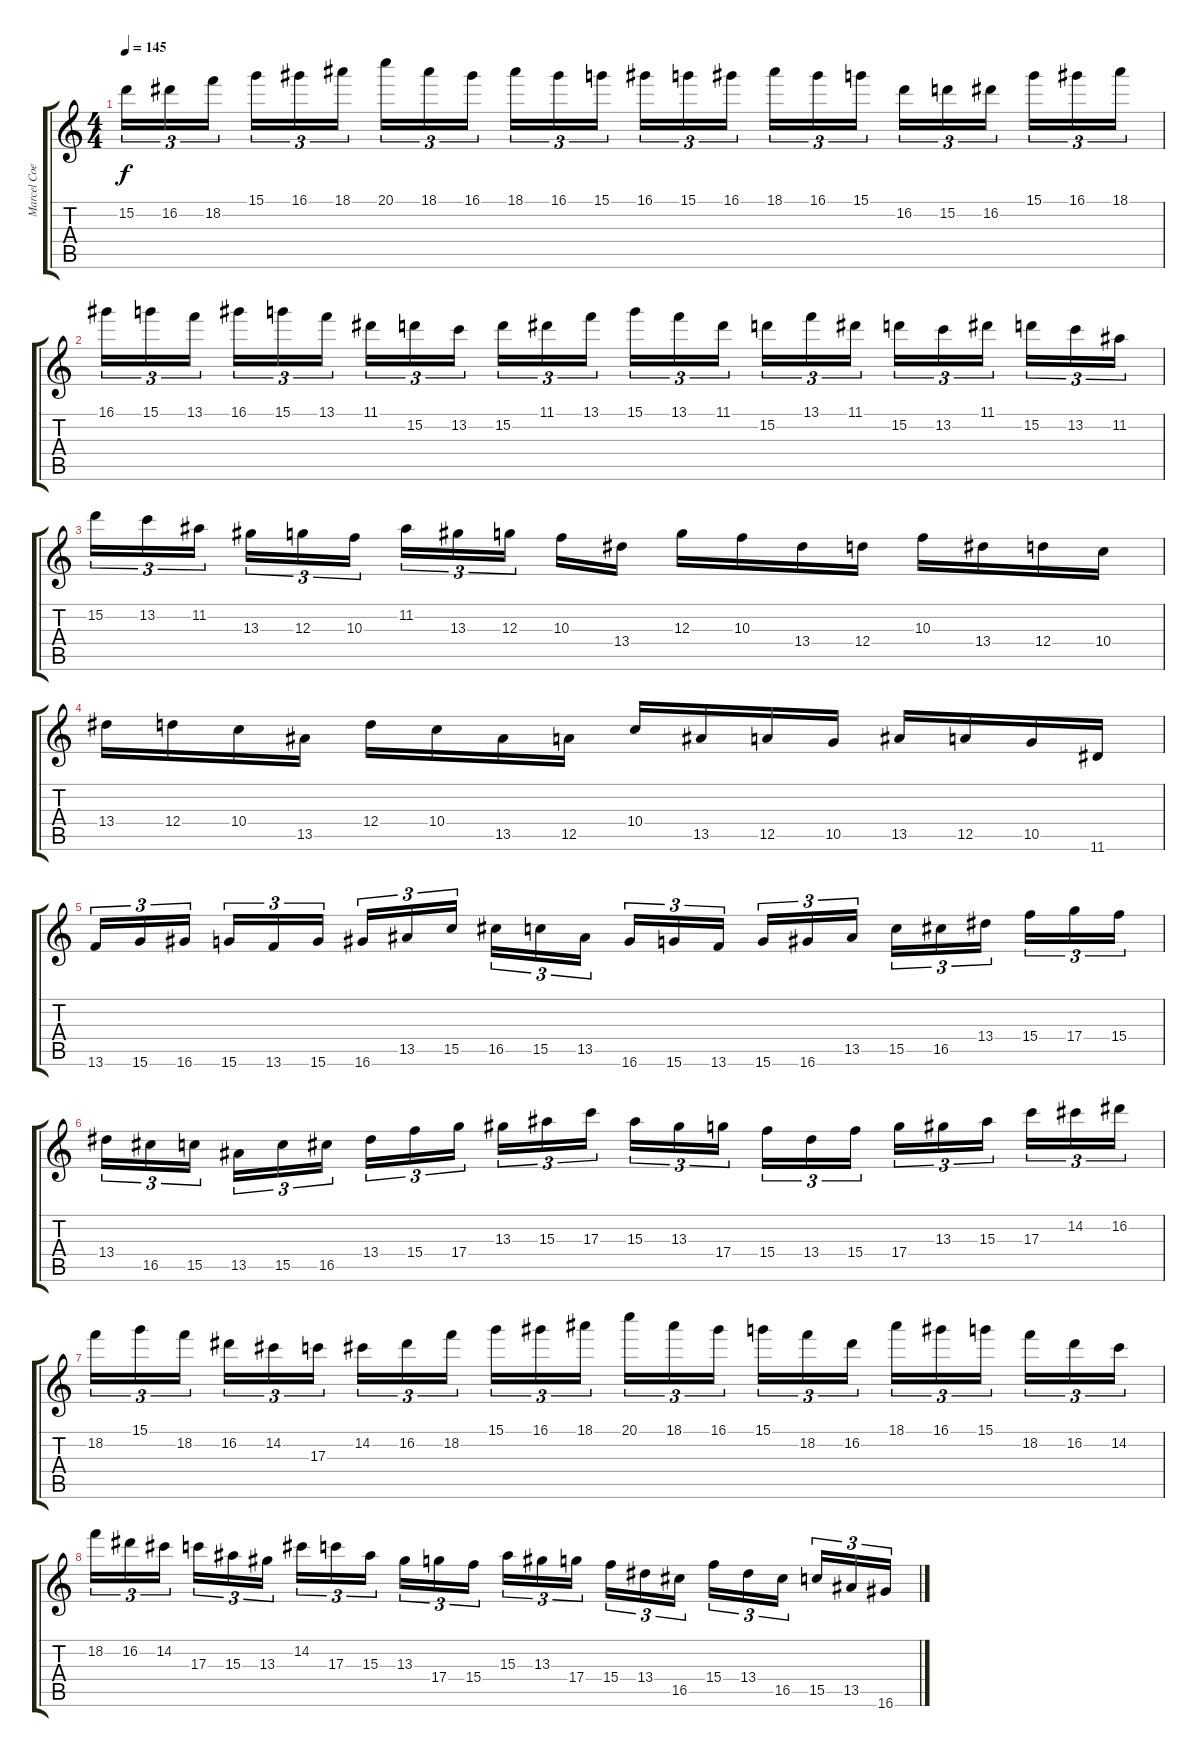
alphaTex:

\track ("Marcel Coenen" "Marcel Coe") {instrument distortionguitar}
\staff {score tabs}
\tuning (E4 B3 G3 D3 A2 E2) {hide}
\ts (4 4)
\tempo 145
\clef g2
\ks c
15.2.16{tu (3 2) dy f} 16.2.16{tu (3 2)} 18.2.16{tu (3 2) beam splitsecondary} 15.1.16{tu (3 2)} 16.1.16{tu (3 2)} 18.1.16{tu (3 2)} 20.1.16{tu (3 2)} 18.1.16{tu (3 2)} 16.1.16{tu (3 2) beam splitsecondary} 18.1.16{tu (3 2)} 16.1.16{tu (3 2)} 15.1.16{tu (3 2)} 16.1.16{tu (3 2)} 15.1.16{tu (3 2)} 16.1.16{tu (3 2) beam splitsecondary} 18.1.16{tu (3 2)} 16.1.16{tu (3 2)} 15.1.16{tu (3 2)} 16.2.16{tu (3 2)} 15.2.16{tu (3 2)} 16.2.16{tu (3 2) beam splitsecondary} 15.1.16{tu (3 2)} 16.1.16{tu (3 2)} 18.1.16{tu (3 2)} |
16.1.16{tu (3 2)} 15.1.16{tu (3 2)} 13.1.16{tu (3 2) beam splitsecondary} 16.1.16{tu (3 2)} 15.1.16{tu (3 2)} 13.1.16{tu (3 2)} 11.1.16{tu (3 2)} 15.2.16{tu (3 2)} 13.2.16{tu (3 2) beam splitsecondary} 15.2.16{tu (3 2)} 11.1.16{tu (3 2)} 13.1.16{tu (3 2)} 15.1.16{tu (3 2)} 13.1.16{tu (3 2)} 11.1.16{tu (3 2) beam splitsecondary} 15.2.16{tu (3 2)} 13.1.16{tu (3 2)} 11.1.16{tu (3 2)} 15.2.16{tu (3 2)} 13.2.16{tu (3 2)} 11.1.16{tu (3 2) beam splitsecondary} 15.2.16{tu (3 2)} 13.2.16{tu (3 2)} 11.2.16{tu (3 2)} |
15.2.16{tu (3 2)} 13.2.16{tu (3 2)} 11.2.16{tu (3 2) beam splitsecondary} 13.3.16{tu (3 2)} 12.3.16{tu (3 2)} 10.3.16{tu (3 2)} 11.2.16{tu (3 2)} 13.3.16{tu (3 2)} 12.3.16{tu (3 2) beam splitsecondary} 10.3.16 13.4.16 12.3.16 10.3.16 13.4.16 12.4.16 10.3.16 13.4.16 12.4.16 10.4.16 |
13.4.16 12.4.16 10.4.16 13.5.16 12.4.16 10.4.16 13.5.16 12.5.16 10.4.16 13.5.16 12.5.16 10.5.16 13.5.16 12.5.16 10.5.16 11.6.16 |
13.6.16{tu (3 2)} 15.6.16{tu (3 2)} 16.6.16{tu (3 2) beam splitsecondary} 15.6.16{tu (3 2)} 13.6.16{tu (3 2)} 15.6.16{tu (3 2)} 16.6.16{tu (3 2)} 13.5.16{tu (3 2)} 15.5.16{tu (3 2) beam splitsecondary} 16.5.16{tu (3 2)} 15.5.16{tu (3 2)} 13.5.16{tu (3 2)} 16.6.16{tu (3 2)} 15.6.16{tu (3 2)} 13.6.16{tu (3 2) beam splitsecondary} 15.6.16{tu (3 2)} 16.6.16{tu (3 2)} 13.5.16{tu (3 2)} 15.5.16{tu (3 2)} 16.5.16{tu (3 2)} 13.4.16{tu (3 2) beam splitsecondary} 15.4.16{tu (3 2)} 17.4.16{tu (3 2)} 15.4.16{tu (3 2)} |
13.4.16{tu (3 2)} 16.5.16{tu (3 2)} 15.5.16{tu (3 2) beam splitsecondary} 13.5.16{tu (3 2)} 15.5.16{tu (3 2)} 16.5.16{tu (3 2)} 13.4.16{tu (3 2)} 15.4.16{tu (3 2)} 17.4.16{tu (3 2) beam splitsecondary} 13.3.16{tu (3 2)} 15.3.16{tu (3 2)} 17.3.16{tu (3 2)} 15.3.16{tu (3 2)} 13.3.16{tu (3 2)} 17.4.16{tu (3 2) beam splitsecondary} 15.4.16{tu (3 2)} 13.4.16{tu (3 2)} 15.4.16{tu (3 2)} 17.4.16{tu (3 2)} 13.3.16{tu (3 2)} 15.3.16{tu (3 2) beam splitsecondary} 17.3.16{tu (3 2)} 14.2.16{tu (3 2)} 16.2.16{tu (3 2)} |
18.2.16{tu (3 2)} 15.1.16{tu (3 2)} 18.2.16{tu (3 2) beam splitsecondary} 16.2.16{tu (3 2)} 14.2.16{tu (3 2)} 17.3.16{tu (3 2)} 14.2.16{tu (3 2)} 16.2.16{tu (3 2)} 18.2.16{tu (3 2) beam splitsecondary} 15.1.16{tu (3 2)} 16.1.16{tu (3 2)} 18.1.16{tu (3 2)} 20.1.16{tu (3 2)} 18.1.16{tu (3 2)} 16.1.16{tu (3 2) beam splitsecondary} 15.1.16{tu (3 2)} 18.2.16{tu (3 2)} 16.2.16{tu (3 2)} 18.1.16{tu (3 2)} 16.1.16{tu (3 2)} 15.1.16{tu (3 2) beam splitsecondary} 18.2.16{tu (3 2)} 16.2.16{tu (3 2)} 14.2.16{tu (3 2)} |
18.2.16{tu (3 2)} 16.2.16{tu (3 2)} 14.2.16{tu (3 2) beam splitsecondary} 17.3.16{tu (3 2)} 15.3.16{tu (3 2)} 13.3.16{tu (3 2)} 14.2.16{tu (3 2)} 17.3.16{tu (3 2)} 15.3.16{tu (3 2) beam splitsecondary} 13.3.16{tu (3 2)} 17.4.16{tu (3 2)} 15.4.16{tu (3 2)} 15.3.16{tu (3 2)} 13.3.16{tu (3 2)} 17.4.16{tu (3 2) beam splitsecondary} 15.4.16{tu (3 2)} 13.4.16{tu (3 2)} 16.5.16{tu (3 2)} 15.4.16{tu (3 2)} 13.4.16{tu (3 2)} 16.5.16{tu (3 2) beam splitsecondary} 15.5.16{tu (3 2)} 13.5.16{tu (3 2)} 16.6.16{tu (3 2)}
